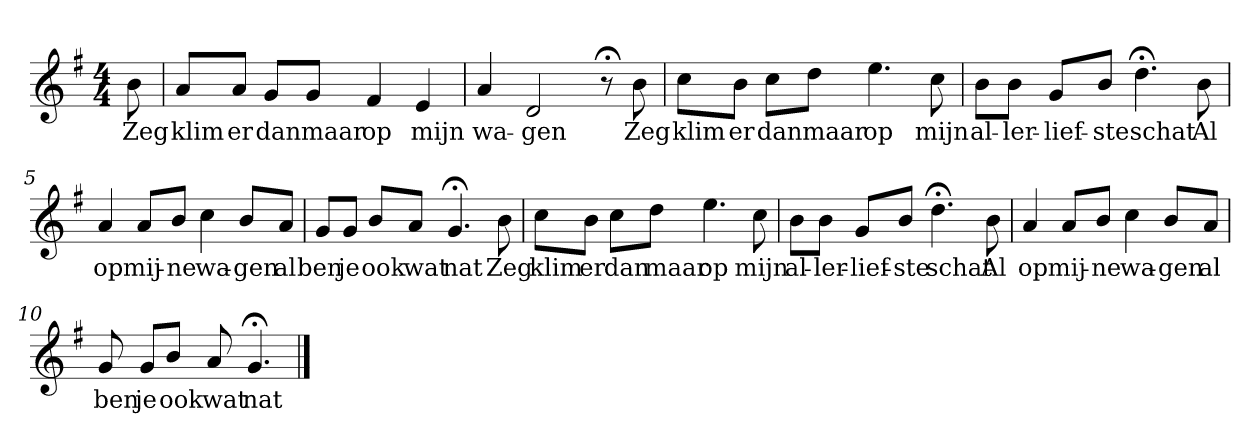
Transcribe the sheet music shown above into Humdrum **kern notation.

**kern	**text
*part1	*part1
*staff1	*staff1
*k[f#]	*
*G:	*
*M4/4	*
*MM120	*
=	=
8b	Zeg
=1	=1
8aL	klim
8aJ	er
8gL	dan
8gJ	maar
4f#	op
4e	mijn
=2	=2
4a	wa-
2d	-gen
8r;<	.
8b	Zeg
=3	=3
8ccL	klim
8bJ	er
8ccL	dan
8ddJ	maar
4.ee	op
8cc	mijn
=4	=4
8bL	al-
8bJ	-ler-
8gL	-lief-
8bJ	-ste
4.dd;<	schat
8b	Al
=5	=5
4a	op
8aL	mij-
8bJ	-ne
4cc	wa-
8bL	-gen
8aJ	al
=6	=6
8gL	ben
8gJ	je
8bL	ook
8aJ	wat
4.g;<	nat
8b	Zeg
=7	=7
8ccL	klim
8bJ	er
8ccL	dan
8ddJ	maar
4.ee	op
8cc	mijn
=8	=8
8bL	al-
8bJ	-ler-
8gL	-lief-
8bJ	-ste
4.dd;<	schat
8b	Al
=9	=9
4a	op
8aL	mij-
8bJ	-ne
4cc	wa-
8bL	-gen
8aJ	al
=10	=10
8g	ben
8gL	je
8bJ	ook
8a	wat
4.g;<	nat
==	==
*-	*-
